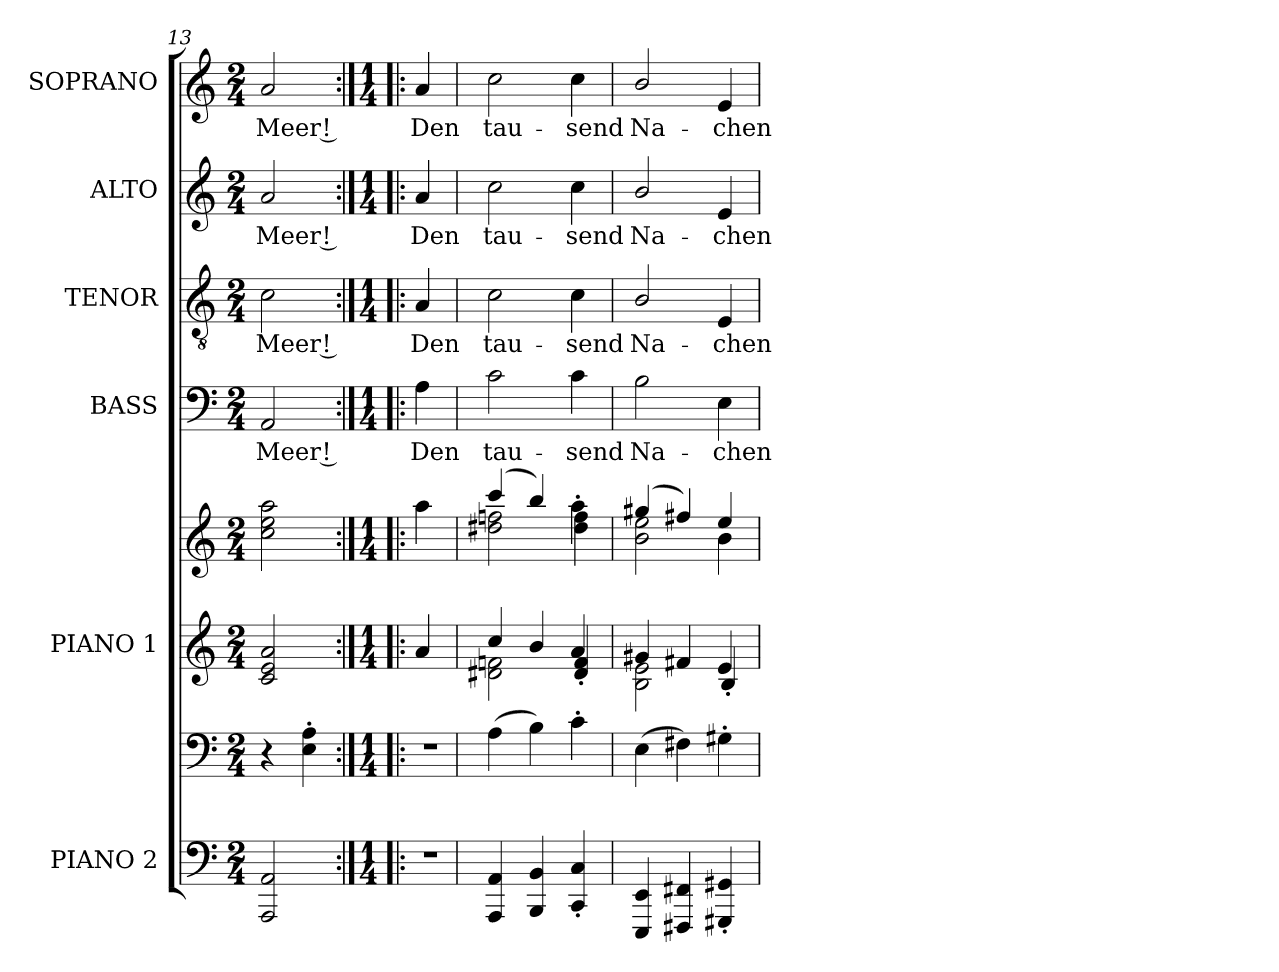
**kern	**kern	**kern	**kern	**kern	**text	**kern	**text	**kern	**text	**kern	**text
*part6	*part6	*part5	*part5	*part4	*part4	*part3	*part3	*part2	*part2	*part1	*part1
*staff8	*staff7	*staff6	*staff5	*staff4	*staff4	*staff3	*staff3	*staff2	*staff2	*staff1	*staff1
*I"PIANO 2	*	*I"PIANO 1	*	*I"BASS	*	*I"TENOR	*	*I"ALTO	*	*I"SOPRANO	*
*I'Pno.	*	*I'Pno.	*	*I'B.	*	*I'T.	*	*I'A.	*	*I'S.	*
*clefF4	*clefF4	*clefG2	*clefG2	*clefF4	*	*clefGv2	*	*clefG2	*	*clefG2	*
*	*	*	*	*	*	*ITrd7c12	*	*	*	*	*
*k[]	*k[]	*k[]	*k[]	*k[]	*	*k[]	*	*k[]	*	*k[]	*
*C:	*C:	*C:	*C:	*C:	*	*C:	*	*C:	*	*C:	*
*M2/4	*M2/4	*M2/4	*M2/4	*M2/4	*	*M2/4	*	*M2/4	*	*M2/4	*
=13	=13	=13	=13	=13	=13	=13	=13	=13	=13	=13	=13
!	!	!	!	!	!LO:LY:b:color=#000000	!	!	!	!	!	!
!	!	!	!	!	!	!	!LO:LY:b:color=#000000	!	!	!	!
!	!	!	!	!	!	!	!	!	!LO:LY:b:color=#000000	!	!
!	!	!	!	!	!	!	!	!	!	!	!LO:LY:b:color=#000000
2AAAi/ 2AAi	4r	2ci/ 2ei 2ai	2cci\ 2eei 2aai	2AAi/	Meer !	2Ci\	Meer !	2ai/	Meer !	2ai/	Meer !
.	4Ei\' 4Ai'	.	.	.	.	.	.	.	.	.	.
!!LO:PB:g=z
=14:|!|:	=14:|!|:	=14:|!|:	=14:|!|:	=14:|!|:	=14:|!|:	=14:|!|:	=14:|!|:	=14:|!|:	=14:|!|:	=14:|!|:	=14:|!|:
*M1/4	*M1/4	*M1/4	*M1/4	*M1/4	*	*M1/4	*	*M1/4	*	*M1/4	*
!LO:N:vis=1	!LO:N:vis=1	!	!	!	!	!	!	!	!	!	!
!	!	!	!	!	!LO:LY:b:color=#000000	!	!	!	!	!	!
!	!	!	!	!	!	!	!LO:LY:b:color=#000000	!	!	!	!
!	!	!	!	!	!	!	!	!	!LO:LY:b:color=#000000	!	!
!	!	!	!	!	!	!	!	!	!	!	!LO:LY:b:color=#000000
4r	4r	4ai/	4aai\	4Ai\	Den	4AAi/	Den	4ai/	Den	4ai/	Den
=15	=15	=15	=15	=15	=15	=15	=15	=15	=15	=15	=15
*	*	*^	*^	*	*	*	*	*	*	*	*
!	!	!	!	!	!	!	!LO:LY:b:color=#000000	!	!	!	!	!	!
!	!	!	!	!	!	!	!	!	!LO:LY:b:color=#000000	!	!	!	!
!	!	!	!	!	!	!	!	!	!	!	!LO:LY:b:color=#000000	!	!
!	!	!	!	!	!	!	!	!	!	!	!	!	!LO:LY:b:color=#000000
4AAAi/ 4AAi	(4Ai\	4cci/	2d#Xi\ 2fni	(4ccci/	2dd#Xi\ 2ffni	2ci\	tau-	2Ci\	tau-	2cci\	tau-	2cci\	tau-
4BBBi/ 4BBi	4Bi\)	4bi/	.	4bbi/)	.	.	.	.	.	.	.	.	.
!	!	!	!	!	!	!	!LO:LY:b:color=#000000	!	!	!	!	!	!
!	!	!	!	!	!	!	!	!	!LO:LY:b:color=#000000	!	!	!	!
!	!	!	!	!	!	!	!	!	!	!	!LO:LY:b:color=#000000	!	!
!	!	!	!	!	!	!	!	!	!	!	!	!	!LO:LY:b:color=#000000
4CCi/' 4Ci'	4c'i\	4ai/	4d#i/' 4fi'	4aa'i\	4dd#i\ 4ffi	4ci\	-send	4Ci\	-send	4cci\	-send	4cci\	-send
=16	=16	=16	=16	=16	=16	=16	=16	=16	=16	=16	=16	=16	=16
!	!	!	!	!	!	!	!LO:LY:b:color=#000000	!	!	!	!	!	!
!	!	!	!	!	!	!	!	!	!LO:LY:b:color=#000000	!	!	!	!
!	!	!	!	!	!	!	!	!	!	!	!LO:LY:b:color=#000000	!	!
!	!	!	!	!	!	!	!	!	!	!	!	!	!LO:LY:b:color=#000000
4EEEi/ 4EEi	(4Ei\	4g#Xi/	2Bi\ 2ei	(4gg#Xi/	2bi\ 2eei	2Bi\	Na-	2BBi/	Na-	2bi/	Na-	2bi/	Na-
4FFF#Xi/ 4FF#Xi	4F#Xi\)	4f#Xi/	.	4ff#Xi/)	.	.	.	.	.	.	.	.	.
!	!	!	!	!	!	!	!LO:LY:b:color=#000000	!	!	!	!	!	!
!	!	!	!	!	!	!	!	!	!LO:LY:b:color=#000000	!	!	!	!
!	!	!	!	!	!	!	!	!	!	!	!LO:LY:b:color=#000000	!	!
!	!	!	!	!	!	!	!	!	!	!	!	!	!LO:LY:b:color=#000000
4GGG#Xi/' 4GG#Xi'	4G#X'i\	4ei/	4B'i/	4eei/	4bi\	4Ei\	-chen	4EEi/	-chen	4ei/	-chen	4ei/	-chen
*	*	*v	*v	*	*	*	*	*	*	*	*	*	*
*	*	*	*v	*v	*	*	*	*	*	*	*	*
=	=	=	=	=	=	=	=	=	=	=	=
*-	*-	*-	*-	*-	*-	*-	*-	*-	*-	*-	*-
